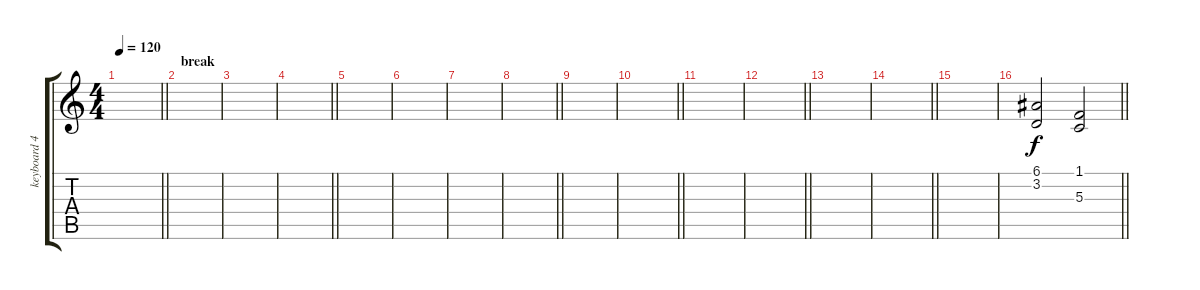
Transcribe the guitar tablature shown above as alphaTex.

\track ("keyboard 4" "keyboard 4") {instrument acousticgrandpiano}
\staff {score tabs}
\tuning (E4 B3 G3 D3 A2 E2) {hide}
\ts (4 4)
\tempo 120
\clef g2
\barLineRight lightlight
\ks c
|
\section ("" "break ")
|
|
\barLineRight lightlight
|
|
|
|
\barLineRight lightlight
|
|
\barLineRight lightlight
|
|
\barLineRight lightlight
|
|
\barLineRight lightlight
|
|
\barLineRight lightlight
(6.1 3.2).2 (1.1 5.3).2
